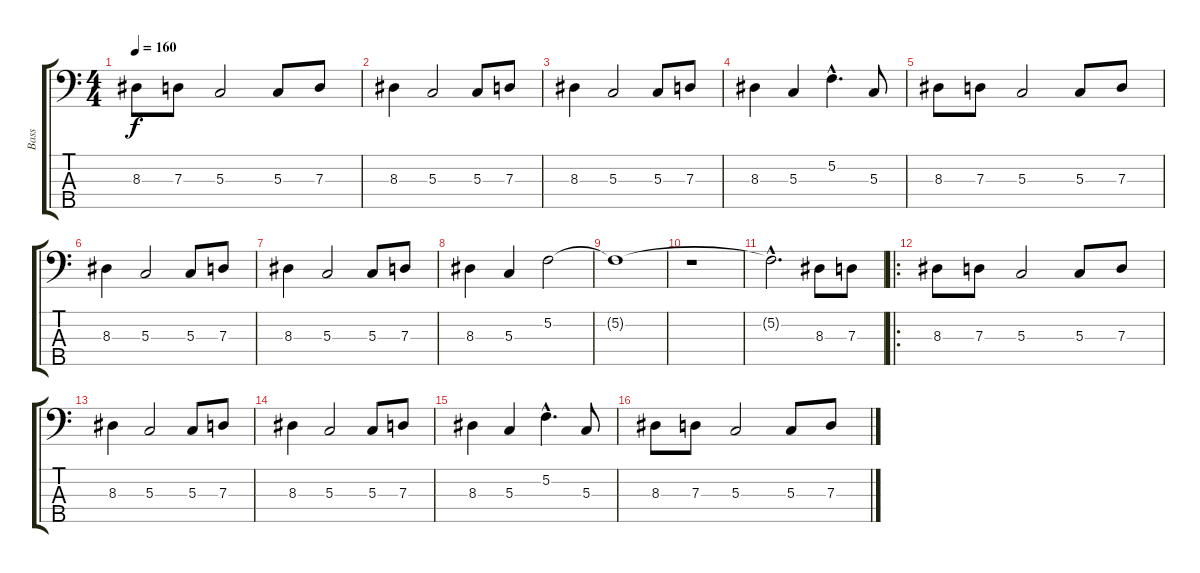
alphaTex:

\track ("Bass" "Bass") {instrument electricbassfinger}
\staff {score tabs}
\tuning (F2 C2 G1 D1 A0) {hide}
\ts (4 4)
\tempo 160
\clef f4
\ks c
8.3.8{dy f} 7.3.8 5.3.2 5.3.8 7.3.8 |
8.3.4 5.3.2 5.3.8 7.3.8 |
8.3.4 5.3.2 5.3.8 7.3.8 |
8.3.4 5.3.4 5.2{hac}.4{d} 5.3.8 |
8.3.8 7.3.8 5.3.2 5.3.8 7.3.8 |
8.3.4 5.3.2 5.3.8 7.3.8 |
8.3.4 5.3.2 5.3.8 7.3.8 |
8.3.4 5.3.4 5.2.2 |
5.2{t}.1 |
r.1 |
5.2{hac t}.2{d} 8.3.8 7.3.8 |
\ro
8.3.8 7.3.8 5.3.2 5.3.8 7.3.8 |
8.3.4 5.3.2 5.3.8 7.3.8 |
8.3.4 5.3.2 5.3.8 7.3.8 |
8.3.4 5.3.4 5.2{hac}.4{d} 5.3.8 |
8.3.8 7.3.8 5.3.2 5.3.8 7.3.8
